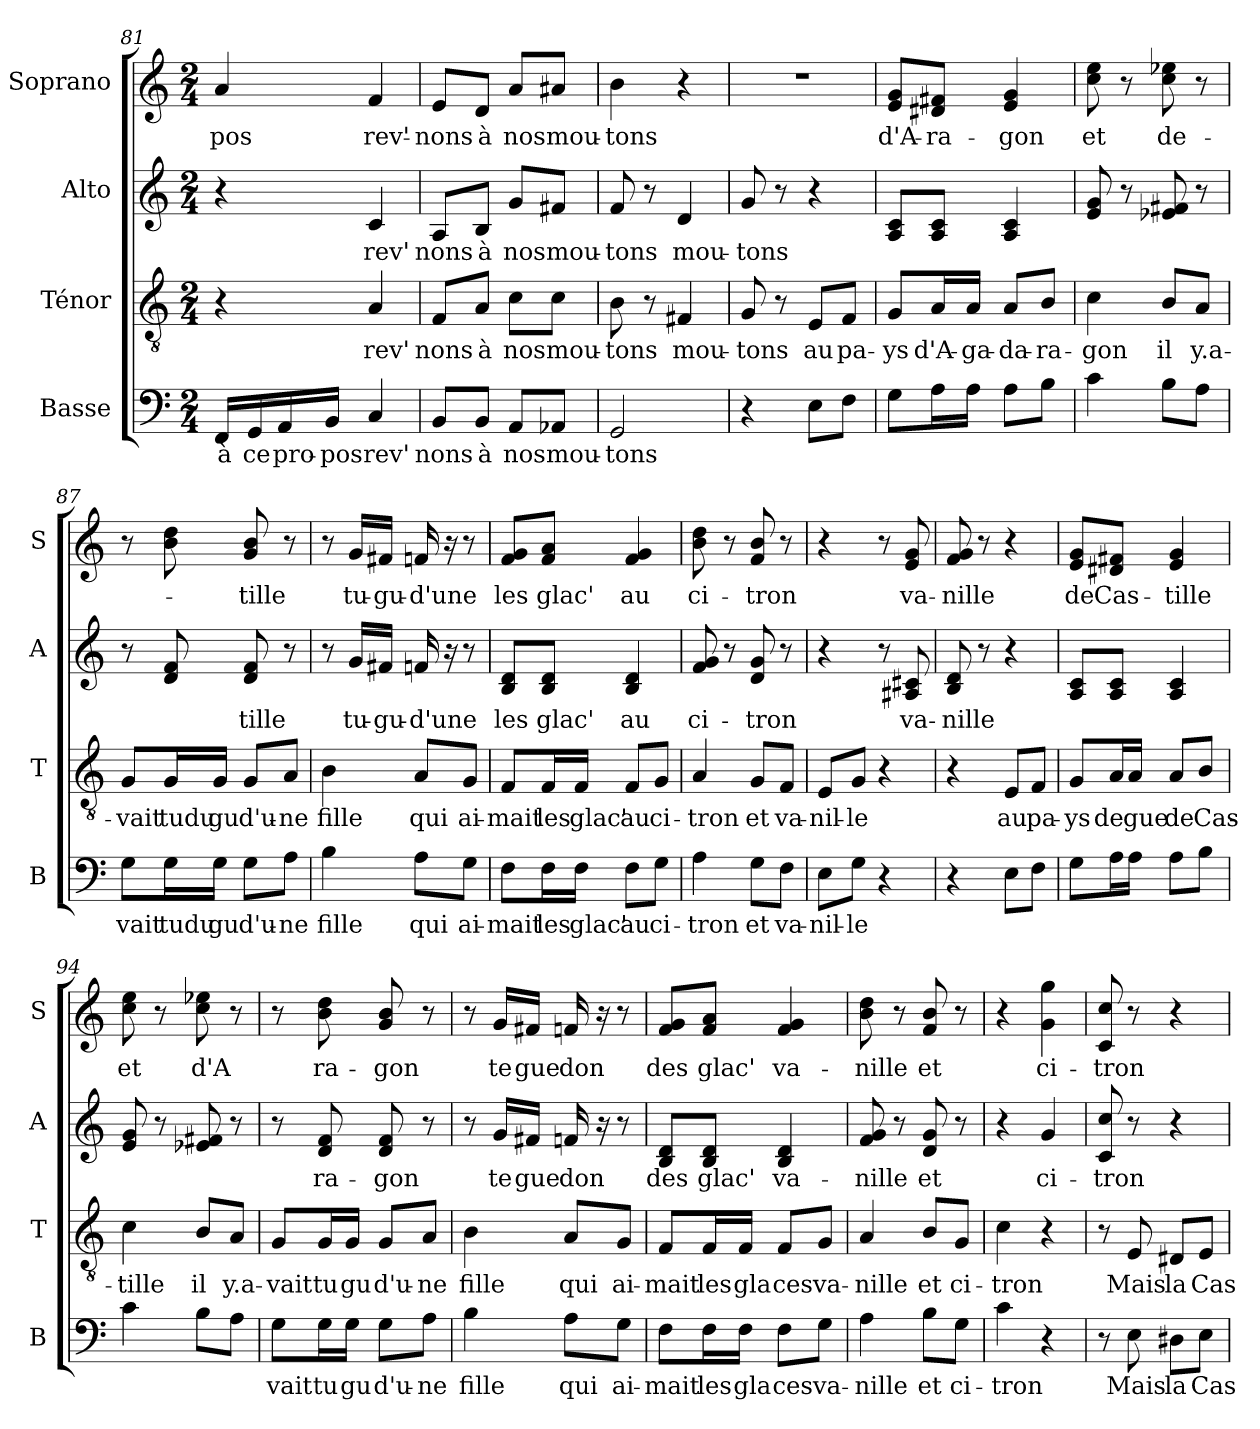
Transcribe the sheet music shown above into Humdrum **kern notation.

**kern	**text	**kern	**text	**kern	**text	**kern	**text
*part4	*part4	*part3	*part3	*part2	*part2	*part1	*part1
*staff4	*staff4	*staff3	*staff3	*staff2	*staff2	*staff1	*staff1
*I"Basse	*	*I"Ténor	*	*I"Alto	*	*I"Soprano	*
*I'B	*	*I'T	*	*I'A	*	*I'S	*
*clefF4	*	*clefGv2	*	*clefG2	*	*clefG2	*
*k[]	*	*k[]	*	*k[]	*	*k[]	*
*C:	*	*C:	*	*C:	*	*C:	*
*M2/4	*	*M2/4	*	*M2/4	*	*M2/4	*
=81	=81	=81	=81	=81	=81	=81	=81
!	!LO:LY:b	!	!	!	!	!	!LO:LY:b
16FF/LL	à	4r	.	4r	.	4a/	-pos
!	!LO:LY:b	!	!	!	!	!	!
16GG/	ce	.	.	.	.	.	.
!	!LO:LY:b	!	!	!	!	!	!
16AA/	pro-	.	.	.	.	.	.
!	!LO:LY:b	!	!	!	!	!	!
16BB/JJ	-pos	.	.	.	.	.	.
!	!LO:LY:b	!	!LO:LY:b	!	!LO:LY:b	!	!LO:LY:b
4C/	rev'	4A/	rev'	4c/	rev'	4f/	rev'-
=82	=82	=82	=82	=82	=82	=82	=82
!	!LO:LY:b	!	!LO:LY:b	!	!LO:LY:b	!	!LO:LY:b
8BB/L	nons	8F/L	nons	8A/L	nons	8e/L	-nons
!	!LO:LY:b	!	!LO:LY:b	!	!LO:LY:b	!	!LO:LY:b
8BB/J	à	8A/J	à	8B/J	à	8d/J	à
!	!LO:LY:b	!	!LO:LY:b	!	!LO:LY:b	!	!LO:LY:b
8AA/L	nos	8c\L	nos	8g/L	nos	8a/L	nos
!	!LO:LY:b	!	!LO:LY:b	!	!LO:LY:b	!	!LO:LY:b
8AA-X/J	mou-	8c\J	mou-	8f#X/J	mou-	8a#X/J	mou-
=83	=83	=83	=83	=83	=83	=83	=83
!	!LO:LY:b	!	!LO:LY:b	!	!LO:LY:b	!	!LO:LY:b
2GG/	-tons	8B\	-tons	8f/	-tons	4b\	-tons
.	.	8r	.	8r	.	.	.
!	!	!	!LO:LY:b	!	!LO:LY:b	!	!
.	.	4F#X/	mou-	4d/	mou-	4r	.
=84	=84	=84	=84	=84	=84	=84	=84
!	!	!	!LO:LY:b	!	!LO:LY:b	!	!
4r	.	8G/	-tons	8g/	-tons	2r	.
.	.	8r	.	8r	.	.	.
!	!	!	!LO:LY:b	!	!	!	!
8E\L	.	8E/L	au	4r	.	.	.
!	!	!	!LO:LY:b	!	!	!	!
8F\J	.	8F/J	pa-	.	.	.	.
!!LO:LB:g=z
=85	=85	=85	=85	=85	=85	=85	=85
!	!	!	!LO:LY:b	!	!	!	!LO:LY:b
8G\L	.	8G/L	-ys	8A/ 8c/L	.	8e/ 8g/L	d'A-
!	!	!	!LO:LY:b	!	!	!	!LO:LY:b
16A\L	.	16A/L	d'A-	8A/ 8c/J	.	8d#X/ 8f#X/J	-ra-
!	!	!	!LO:LY:b	!	!	!	!
16A\JJ	.	16A/JJ	-ga-	.	.	.	.
!	!	!	!LO:LY:b	!	!	!	!LO:LY:b
8A\L	.	8A/L	-da-	4A/ 4c/	.	4e/ 4g/	-gon
!	!	!	!LO:LY:b	!	!	!	!
8B\J	.	8B/J	-ra-	.	.	.	.
=86	=86	=86	=86	=86	=86	=86	=86
!	!	!	!LO:LY:b	!	!	!	!LO:LY:b
4c\	.	4c\	-gon	8e/ 8g/	.	8cc\ 8ee\	et
.	.	.	.	8r	.	8r	.
!	!	!	!LO:LY:b	!	!	!	!LO:LY:b
8B\L	.	8B/L	il	8e-X/ 8f#X/	.	8cc\ 8ee-X\	de-
!	!	!	!LO:LY:b	!	!	!	!
8A\J	.	8A/J	y.a-	8r	.	8r	.
=87	=87	=87	=87	=87	=87	=87	=87
!	!LO:LY:b	!	!LO:LY:b	!	!	!	!
8G\L	vait	8G/L	-vait	8r	.	8r	.
!	!LO:LY:b	!	!LO:LY:b	!	!	!	!
16G\L	tudu	16G/L	tudu	8d/ 8f/	.	8b\ 8dd\	.
!	!LO:LY:b	!	!LO:LY:b	!	!	!	!
16G\JJ	gu	16G/JJ	gu	.	.	.	.
!	!LO:LY:b	!	!LO:LY:b	!	!LO:LY:b	!	!LO:LY:b
8G\L	d'u-	8G/L	d'u-	8d/ 8f/	tille	8g/ 8b/	tille
!	!LO:LY:b	!	!LO:LY:b	!	!	!	!
8A\J	-ne	8A/J	-ne	8r	.	8r	.
=88	=88	=88	=88	=88	=88	=88	=88
!	!LO:LY:b	!	!LO:LY:b	!	!	!	!
4B\	fille	4B\	fille	8r	.	8r	.
!	!	!	!	!	!LO:LY:b	!	!LO:LY:b
.	.	.	.	16g/LL	tu-	16g/LL	tu-
!	!	!	!	!	!LO:LY:b	!	!LO:LY:b
.	.	.	.	16f#X/JJ	-gu-	16f#X/JJ	-gu-
!	!LO:LY:b	!	!LO:LY:b	!	!LO:LY:b	!	!LO:LY:b
8A\L	qui	8A/L	qui	16fn/	-d'une	16fn/	-d'une
.	.	.	.	16r	.	16r	.
!	!LO:LY:b	!	!LO:LY:b	!	!	!	!
8G\J	ai-	8G/J	ai-	8r	.	8r	.
=89	=89	=89	=89	=89	=89	=89	=89
!	!LO:LY:b	!	!LO:LY:b	!	!LO:LY:b	!	!LO:LY:b
8F\L	-mait	8F/L	-mait	8B/ 8d/L	les	8f/ 8g/L	les
!	!LO:LY:b	!	!LO:LY:b	!	!LO:LY:b	!	!LO:LY:b
16F\L	les	16F/L	les	8B/ 8d/J	glac'	8f/ 8a/J	glac'
!	!LO:LY:b	!	!LO:LY:b	!	!	!	!
16F\JJ	glac'	16F/JJ	glac'	.	.	.	.
!	!LO:LY:b	!	!LO:LY:b	!	!LO:LY:b	!	!LO:LY:b
8F\L	au	8F/L	au	4B/ 4d/	au	4f/ 4g/	au
!	!LO:LY:b	!	!LO:LY:b	!	!	!	!
8G\J	ci-	8G/J	ci-	.	.	.	.
=90	=90	=90	=90	=90	=90	=90	=90
!	!LO:LY:b	!	!LO:LY:b	!	!LO:LY:b	!	!LO:LY:b
4A\	-tron	4A/	-tron	8f/ 8g/	ci-	8b\ 8dd\	ci-
.	.	.	.	8r	.	8r	.
!	!LO:LY:b	!	!LO:LY:b	!	!LO:LY:b	!	!LO:LY:b
8G\L	et	8G/L	et	8d/ 8g/	-tron	8f/ 8b/	-tron
!	!LO:LY:b	!	!LO:LY:b	!	!	!	!
8F\J	va-	8F/J	va-	8r	.	8r	.
!!LO:PB:g=z
=91	=91	=91	=91	=91	=91	=91	=91
!	!LO:LY:b	!	!LO:LY:b	!	!	!	!
8E\L	-nil-	8E/L	-nil-	4r	.	4r	.
!	!LO:LY:b	!	!LO:LY:b	!	!	!	!
8G\J	-le	8G/J	-le	.	.	.	.
4r	.	4r	.	8r	.	8r	.
!	!	!	!	!	!LO:LY:b	!	!LO:LY:b
.	.	.	.	8A#X/ 8c#X/	va-	8e/ 8g/	va-
=92	=92	=92	=92	=92	=92	=92	=92
!	!	!	!	!	!LO:LY:b	!	!LO:LY:b
4r	.	4r	.	8B/ 8d/	-nille	8f/ 8g/	-nille
.	.	.	.	8r	.	8r	.
!	!	!	!LO:LY:b	!	!	!	!
8E\L	.	8E/L	au	4r	.	4r	.
!	!	!	!LO:LY:b	!	!	!	!
8F\J	.	8F/J	pa-	.	.	.	.
=93	=93	=93	=93	=93	=93	=93	=93
!	!	!	!LO:LY:b	!	!	!	!LO:LY:b
8G\L	.	8G/L	-ys	8A/ 8c/L	.	8e/ 8g/L	de
!	!	!	!LO:LY:b	!	!	!	!LO:LY:b
16A\L	.	16A/L	de	8A/ 8c/J	.	8d#X/ 8f#X/J	Cas-
!	!	!	!LO:LY:b	!	!	!	!
16A\JJ	.	16A/JJ	gue	.	.	.	.
!	!	!	!LO:LY:b	!	!	!	!LO:LY:b
8A\L	.	8A/L	de	4A/ 4c/	.	4e/ 4g/	-tille
!	!	!	!LO:LY:b	!	!	!	!
8B\J	.	8B/J	Cas-	.	.	.	.
=94	=94	=94	=94	=94	=94	=94	=94
!	!	!	!LO:LY:b	!	!	!	!LO:LY:b
4c\	.	4c\	-tille	8e/ 8g/	.	8cc\ 8ee\	et
.	.	.	.	8r	.	8r	.
!	!	!	!LO:LY:b	!	!	!	!LO:LY:b
8B\L	.	8B/L	il	8e-X/ 8f#X/	.	8cc\ 8ee-X\	d'A
!	!	!	!LO:LY:b	!	!	!	!
8A\J	.	8A/J	y.a-	8r	.	8r	.
=95	=95	=95	=95	=95	=95	=95	=95
!	!LO:LY:b	!	!LO:LY:b	!	!	!	!
8G\L	vait	8G/L	-vait	8r	.	8r	.
!	!LO:LY:b	!	!LO:LY:b	!	!LO:LY:b	!	!LO:LY:b
16G\L	tu	16G/L	tu	8d/ 8f/	ra-	8b\ 8dd\	ra-
!	!LO:LY:b	!	!LO:LY:b	!	!	!	!
16G\JJ	gu	16G/JJ	gu	.	.	.	.
!	!LO:LY:b	!	!LO:LY:b	!	!LO:LY:b	!	!LO:LY:b
8G\L	d'u-	8G/L	d'u-	8d/ 8f/	-gon	8g/ 8b/	-gon
!	!LO:LY:b	!	!LO:LY:b	!	!	!	!
8A\J	-ne	8A/J	-ne	8r	.	8r	.
=96	=96	=96	=96	=96	=96	=96	=96
!	!LO:LY:b	!	!LO:LY:b	!	!	!	!
4B\	fille	4B\	fille	8r	.	8r	.
!	!	!	!	!	!LO:LY:b	!	!LO:LY:b
.	.	.	.	16g/LL	te	16g/LL	te
!	!	!	!	!	!LO:LY:b	!	!LO:LY:b
.	.	.	.	16f#X/JJ	gue	16f#X/JJ	gue
!	!LO:LY:b	!	!LO:LY:b	!	!LO:LY:b	!	!LO:LY:b
8A\L	qui	8A/L	qui	16fn/	don	16fn/	don
.	.	.	.	16r	.	16r	.
!	!LO:LY:b	!	!LO:LY:b	!	!	!	!
8G\J	ai-	8G/J	ai-	8r	.	8r	.
!!LO:LB:g=z
=97	=97	=97	=97	=97	=97	=97	=97
!	!LO:LY:b	!	!LO:LY:b	!	!LO:LY:b	!	!LO:LY:b
8F\L	-mait	8F/L	-mait	8B/ 8d/L	des	8f/ 8g/L	des
!	!LO:LY:b	!	!LO:LY:b	!	!LO:LY:b	!	!LO:LY:b
16F\L	les	16F/L	les	8B/ 8d/J	glac'	8f/ 8a/J	glac'
!	!LO:LY:b	!	!LO:LY:b	!	!	!	!
16F\JJ	gla	16F/JJ	gla	.	.	.	.
!	!LO:LY:b	!	!LO:LY:b	!	!LO:LY:b	!	!LO:LY:b
8F\L	ces	8F/L	ces	4B/ 4d/	va-	4f/ 4g/	va-
!	!LO:LY:b	!	!LO:LY:b	!	!	!	!
8G\J	va-	8G/J	va-	.	.	.	.
=98	=98	=98	=98	=98	=98	=98	=98
!	!LO:LY:b	!	!LO:LY:b	!	!LO:LY:b	!	!LO:LY:b
4A\	-nille	4A/	-nille	8f/ 8g/	-nille	8b\ 8dd\	-nille
.	.	.	.	8r	.	8r	.
!	!LO:LY:b	!	!LO:LY:b	!	!LO:LY:b	!	!LO:LY:b
8B\L	et	8B/L	et	8d/ 8g/	et	8f/ 8b/	et
!	!LO:LY:b	!	!LO:LY:b	!	!	!	!
8G\J	ci-	8G/J	ci-	8r	.	8r	.
=99	=99	=99	=99	=99	=99	=99	=99
!	!LO:LY:b	!	!LO:LY:b	!	!	!	!
4c\	-tron	4c\	-tron	4r	.	4r	.
!	!	!	!	!	!LO:LY:b	!	!LO:LY:b
4r	.	4r	.	4g/	ci-	4g\ 4gg\	ci-
=100	=100	=100	=100	=100	=100	=100	=100
!	!	!	!	!	!LO:LY:b	!	!LO:LY:b
8r	.	8r	.	8c/ 8cc/	-tron	8c/ 8cc/	-tron
!	!LO:LY:b	!	!LO:LY:b	!	!	!	!
8E\	Mais	8E/	Mais	8r	.	8r	.
!	!LO:LY:b	!	!LO:LY:b	!	!	!	!
8D#X\L	la	8D#X/L	la	4r	.	4r	.
!	!LO:LY:b	!	!LO:LY:b	!	!	!	!
8E\J	Cas-	8E/J	Cas-	.	.	.	.
=	=	=	=	=	=	=	=
*-	*-	*-	*-	*-	*-	*-	*-
